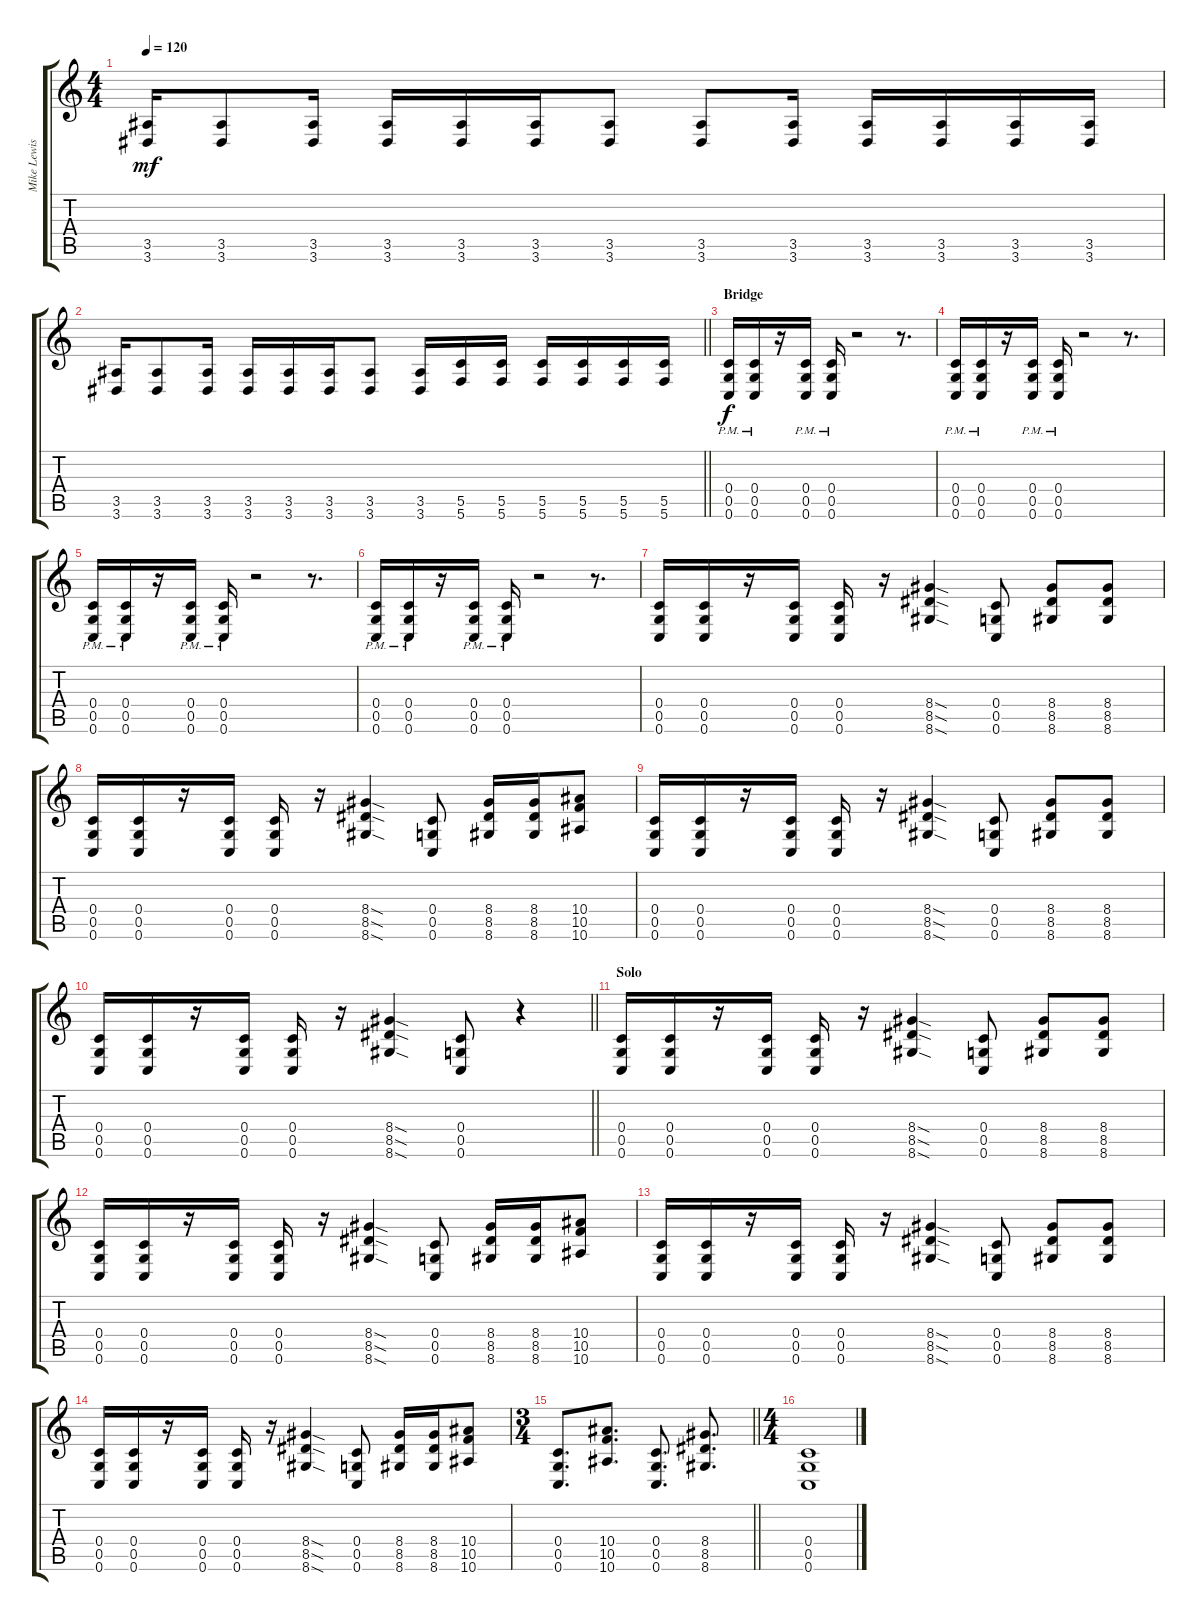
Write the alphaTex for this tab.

\track ("Mike Lewis - Guitar" "Mike Lewis") {instrument overdrivenguitar}
\staff {score tabs}
\tuning (D4 A3 F3 C3 G2 C2) {hide}
\ts (4 4)
\tempo 120
\clef g2
\ks c
(3.5 3.6).16{dy mf} (3.5 3.6).8 (3.5 3.6).16 (3.5 3.6).16 (3.5 3.6).16 (3.5 3.6).16 (3.5 3.6).8 (3.5 3.6).8 (3.5 3.6).16 (3.5 3.6).16 (3.5 3.6).16 (3.5 3.6).16 (3.5 3.6).16 |
\barLineRight lightlight
(3.5 3.6).16 (3.5 3.6).8 (3.5 3.6).16 (3.5 3.6).16 (3.5 3.6).16 (3.5 3.6).16 (3.5 3.6).8 (3.5 3.6).16 (5.5 5.6).16 (5.5 5.6).16 (5.5 5.6).16 (5.5 5.6).16 (5.5 5.6).16 (5.5 5.6).16 |
\section ("" "Bridge")
(0.4{pm} 0.5{pm} 0.6{pm}).16{dy f volume 13 balance 15 instrument overdrivenguitar} (0.4{pm} 0.5{pm} 0.6{pm}).16 r.16 (0.4{pm} 0.5{pm} 0.6{pm}).16 (0.4{pm} 0.5{pm} 0.6{pm}).16 r.2 r.8{d} |
(0.4{pm} 0.5{pm} 0.6{pm}).16{instrument overdrivenguitar} (0.4{pm} 0.5{pm} 0.6{pm}).16 r.16 (0.4{pm} 0.5{pm} 0.6{pm}).16 (0.4{pm} 0.5{pm} 0.6{pm}).16 r.2 r.8{d} |
(0.4{pm} 0.5{pm} 0.6{pm}).16{instrument overdrivenguitar} (0.4{pm} 0.5{pm} 0.6{pm}).16 r.16 (0.4{pm} 0.5{pm} 0.6{pm}).16 (0.4{pm} 0.5{pm} 0.6{pm}).16 r.2 r.8{d} |
(0.4{pm} 0.5{pm} 0.6{pm}).16{instrument overdrivenguitar} (0.4{pm} 0.5{pm} 0.6{pm}).16 r.16 (0.4{pm} 0.5{pm} 0.6{pm}).16 (0.4{pm} 0.5{pm} 0.6{pm}).16 r.2 r.8{d} |
(0.4 0.5 0.6).16 (0.4 0.5 0.6).16 r.16 (0.4 0.5 0.6).16 (0.4 0.5 0.6).16 r.16 (8.4{sod} 8.5{sod} 8.6{sod}).4 (0.4 0.5 0.6).8 (8.4 8.5 8.6).8 (8.4 8.5 8.6).8 |
(0.4 0.5 0.6).16 (0.4 0.5 0.6).16 r.16 (0.4 0.5 0.6).16 (0.4 0.5 0.6).16 r.16 (8.4{sod} 8.5{sod} 8.6{sod}).4 (0.4 0.5 0.6).8 (8.4 8.5 8.6).16 (8.4 8.5 8.6).16 (10.4 10.5 10.6).8 |
(0.4 0.5 0.6).16 (0.4 0.5 0.6).16 r.16 (0.4 0.5 0.6).16 (0.4 0.5 0.6).16 r.16 (8.4{sod} 8.5{sod} 8.6{sod}).4 (0.4 0.5 0.6).8 (8.4 8.5 8.6).8 (8.4 8.5 8.6).8 |
\barLineRight lightlight
(0.4 0.5 0.6).16 (0.4 0.5 0.6).16 r.16 (0.4 0.5 0.6).16 (0.4 0.5 0.6).16 r.16 (8.4{sod} 8.5{sod} 8.6{sod}).4 (0.4 0.5 0.6).8 r.4 |
\section ("" "Solo")
(0.4 0.5 0.6).16{volume 16 balance 8} (0.4 0.5 0.6).16 r.16 (0.4 0.5 0.6).16 (0.4 0.5 0.6).16 r.16 (8.4{sod} 8.5{sod} 8.6{sod}).4 (0.4 0.5 0.6).8 (8.4 8.5 8.6).8 (8.4 8.5 8.6).8 |
(0.4 0.5 0.6).16 (0.4 0.5 0.6).16 r.16 (0.4 0.5 0.6).16 (0.4 0.5 0.6).16 r.16 (8.4{sod} 8.5{sod} 8.6{sod}).4 (0.4 0.5 0.6).8 (8.4 8.5 8.6).16 (8.4 8.5 8.6).16 (10.4 10.5 10.6).8 |
(0.4 0.5 0.6).16 (0.4 0.5 0.6).16 r.16 (0.4 0.5 0.6).16 (0.4 0.5 0.6).16 r.16 (8.4{sod} 8.5{sod} 8.6{sod}).4 (0.4 0.5 0.6).8 (8.4 8.5 8.6).8 (8.4 8.5 8.6).8 |
(0.4 0.5 0.6).16 (0.4 0.5 0.6).16 r.16 (0.4 0.5 0.6).16 (0.4 0.5 0.6).16 r.16 (8.4{sod} 8.5{sod} 8.6{sod}).4 (0.4 0.5 0.6).8 (8.4 8.5 8.6).16 (8.4 8.5 8.6).16 (10.4 10.5 10.6).8 |
\ts (3 4)
\barLineRight lightlight
(0.4 0.5 0.6).8{d} (10.4 10.5 10.6).8{d} (0.4 0.5 0.6).8{d} (8.4 8.5 8.6).8{d} |
\ts (4 4)
\section ("" "")
(0.4 0.5 0.6).1{volume 2}
